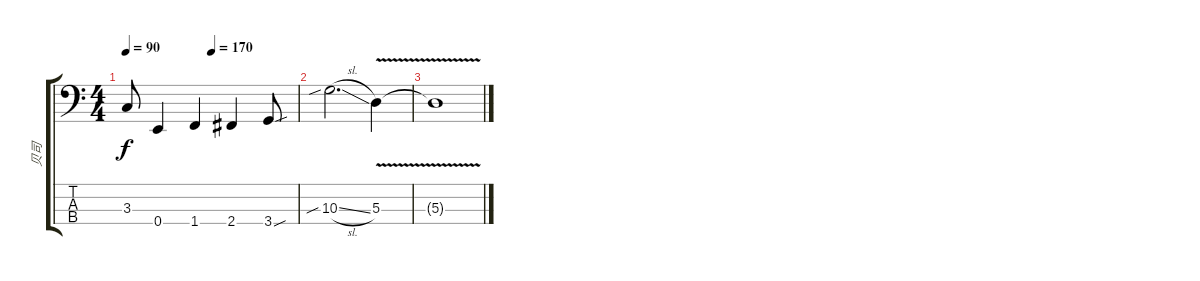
\track ("贝司" "贝司") {instrument electricbassfinger}
\staff {score tabs}
\tuning (G2 D2 A1 E1) {hide}
\ts (4 4)
\tempo 90
\tempo (170 0.5)
\clef f4
\ks c
3.3.8{dy f} 0.4.4 1.4.4 2.4.4 3.4{sou}.8 |
10.3{sib sl}.2{d} 5.3{v}.4 |
5.3{t}.1
